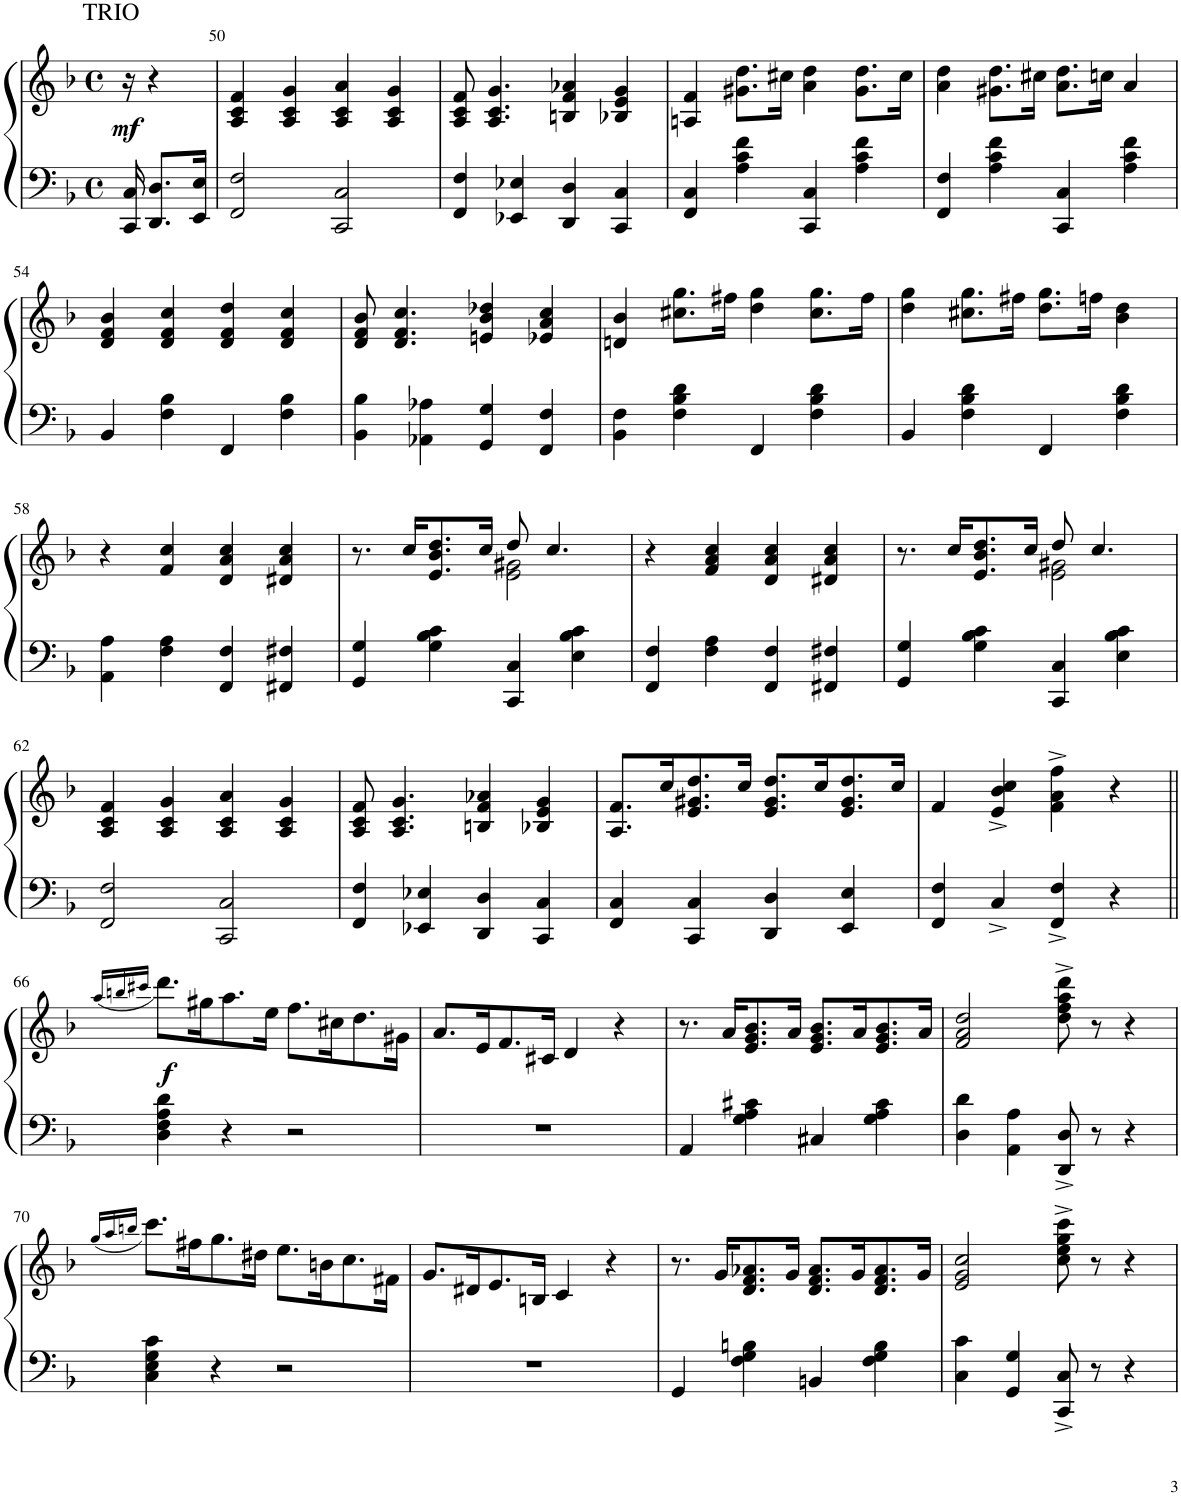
**kern	**kern	**dynam
*part1	*part1	*part1
*staff2	*staff1	*staff1/2
*I"Piano	*	*
*I'Pno.	*	*
!!LO:PB:g=z
*clefF4	*clefG2	*
*k[b-]	*k[b-]	*
*M4/4	*M4/4	*
*met(c)	*met(c)	*
=49X1	=49X1	=49X1
!	!LO:TX:a:t=TRIO	!
!	!	!LO:DY:b
16CC/ 16C/	16r	mf
8.DD/ 8.D/L	4r	.
16EE/ 16E/Jk	.	.
=50	=50	=50
2FF/ 2F/	4A/ 4c/ 4f/	.
.	4A/ 4c/ 4g/	.
2CC/ 2C/	4A/ 4c/ 4a/	.
.	4A/ 4c/ 4g/	.
=51	=51	=51
4FF/ 4F/	8A/ 8c/ 8f/	.
.	4.A/ 4.c/ 4.g/	.
4EE-X/ 4E-X/	.	.
4DD/ 4D/	4Bn/ 4f/ 4a-X/	.
4CC/ 4C/	4B-X/ 4e/ 4g/	.
=52	=52	=52
4FF/ 4C/	4An/ 4f/	.
4A\ 4c\ 4f\	8.g#X\ 8.dd\L	.
.	16cc#X\Jk	.
4CC/ 4C/	4a\ 4dd\	.
4A\ 4c\ 4f\	8.g#\ 8.dd\L	.
.	16cc#\Jk	.
=53	=53	=53
4FF/ 4F/	4a\ 4dd\	.
4A\ 4c\ 4f\	8.g#X\ 8.dd\L	.
.	16cc#X\Jk	.
4CC/ 4C/	8.a\ 8.dd\L	.
.	16ccn\Jk	.
4A\ 4c\ 4f\	4a/	.
!!LO:LB:g=z
=54	=54	=54
4BB-/	4d/ 4f/ 4b-/	.
4F\ 4B-\	4d/ 4f/ 4cc/	.
4FF/	4d/ 4f/ 4dd/	.
4F\ 4B-\	4d/ 4f/ 4cc/	.
=55	=55	=55
4BB-\ 4B-\	8d/ 8f/ 8b-/	.
.	4.d/ 4.f/ 4.cc/	.
4AA-X\ 4A-X\	.	.
4GG/ 4G/	4en/ 4b-/ 4dd-X/	.
4FF/ 4F/	4e-X/ 4a/ 4cc/	.
=56	=56	=56
4BB-\ 4F\	4dn/ 4b-/	.
4F\ 4B-\ 4d\	8.cc#X\ 8.gg\L	.
.	16ff#X\Jk	.
4FF/	4dd\ 4gg\	.
4F\ 4B-\ 4d\	8.cc#\ 8.gg\L	.
.	16ff#\Jk	.
=57	=57	=57
4BB-/	4dd\ 4gg\	.
4F\ 4B-\ 4d\	8.cc#X\ 8.gg\L	.
.	16ff#X\Jk	.
4FF/	8.dd\ 8.gg\L	.
.	16ffn\Jk	.
4F\ 4B-\ 4d\	4b-\ 4dd\	.
!!LO:LB:g=z
=58	=58	=58
4AA\ 4A\	4r	.
4F\ 4A\	4f/ 4cc/	.
4FF/ 4F/	4d/ 4a/ 4cc/	.
4FF#X/ 4F#X/	4d#X/ 4a/ 4cc/	.
=59	=59	=59
*	*^	*
4GG/ 4G/	8.r	2ryy	.
.	16cc/KL	.	.
4G\ 4B-\ 4c\	8.e/ 8.b-/ 8.dd/	.	.
.	16cc/Jk	.	.
4CC/ 4C/	8dd/	2e\ 2g#X\	.
.	4.cc/	.	.
4E\ 4B-\ 4c\	.	.	.
*	*v	*v	*
=60	=60	=60
4FF/ 4F/	4r	.
4F\ 4A\	4f/ 4a/ 4cc/	.
4FF/ 4F/	4d/ 4a/ 4cc/	.
4FF#X/ 4F#X/	4d#X/ 4a/ 4cc/	.
=61	=61	=61
*	*^	*
4GG/ 4G/	8.r	2ryy	.
.	16cc/KL	.	.
4G\ 4B-\ 4c\	8.e/ 8.b-/ 8.dd/	.	.
.	16cc/Jk	.	.
4CC/ 4C/	8dd/	2e\ 2g#X\	.
.	4.cc/	.	.
4E\ 4B-\ 4c\	.	.	.
*	*v	*v	*
!!LO:LB:g=z
=62	=62	=62
2FF/ 2F/	4A/ 4c/ 4f/	.
.	4A/ 4c/ 4g/	.
2CC/ 2C/	4A/ 4c/ 4a/	.
.	4A/ 4c/ 4g/	.
=63	=63	=63
4FF/ 4F/	8A/ 8c/ 8f/	.
.	4.A/ 4.c/ 4.g/	.
4EE-X/ 4E-X/	.	.
4DD/ 4D/	4Bn/ 4f/ 4a-X/	.
4CC/ 4C/	4B-X/ 4e/ 4g/	.
=64	=64	=64
4FF/ 4C/	8.A/ 8.f/L	.
.	16cc/K	.
4CC/ 4C/	8.e/ 8.g#X/ 8.dd/	.
.	16cc/Jk	.
4DD/ 4D/	8.e/ 8.g#/ 8.dd/L	.
.	16cc/K	.
4EE/ 4E/	8.e/ 8.g#/ 8.dd/	.
.	16cc/Jk	.
=65	=65	=65
4FF/ 4F/	4f/	.
4C^/	4e/^ 4b-/^ 4cc/^	.
4FF/^ 4F/^	4f\^ 4a\^ 4ff\^	.
4r	4r	.
!!LO:LB:g=z
=66||	=66||	=66||
.	(16qaa/LL	.
.	16qbbn/	.
.	16qccc#X/JJ	.
!	!	!LO:DY:b
4D\ 4F\ 4A\ 4d\	8.ddd\L)	f
.	16gg#X\K	.
4r	8.aa\	.
.	16ee\Jk	.
2r	8.ff\L	.
.	16cc#X\K	.
.	8.dd\	.
.	16g#X\Jk	.
=67	=67	=67
1r	8.a/L	.
.	16e/K	.
.	8.f/	.
.	16c#X/Jk	.
.	4d/	.
.	4r	.
=68	=68	=68
4AA/	8.r	.
.	16a/KL	.
4G\ 4A\ 4c#X\	8.e/ 8.g/ 8.b-/	.
.	16a/Jk	.
4C#X/	8.e/ 8.g/ 8.b-/L	.
.	16a/K	.
4G\ 4A\ 4c#\	8.e/ 8.g/ 8.b-/	.
.	16a/Jk	.
=69	=69	=69
4D\ 4d\	2f/ 2a/ 2dd/	.
4AA\ 4A\	.	.
8DD/^ 8D/^	8dd\^ 8ff\^ 8aa\^ 8ddd\^	.
8r	8r	.
4r	4r	.
!!LO:LB:g=z
=70	=70	=70
.	(16qgg/LL	.
.	16qaa/	.
.	16qbbn/JJ	.
4C\ 4E\ 4G\ 4c\	8.ccc\L)	.
.	16ff#X\K	.
4r	8.gg\	.
.	16dd#X\Jk	.
2r	8.ee\L	.
.	16bn\K	.
.	8.cc\	.
.	16f#X\Jk	.
=71	=71	=71
1r	8.g/L	.
.	16d#X/K	.
.	8.e/	.
.	16Bn/Jk	.
.	4c/	.
.	4r	.
=72	=72	=72
4GG/	8.r	.
.	16g/KL	.
4F\ 4G\ 4Bn\	8.d/ 8.f/ 8.a-X/	.
.	16g/Jk	.
4BBn/	8.d/ 8.f/ 8.a-/L	.
.	16g/K	.
4F\ 4G\ 4B\	8.d/ 8.f/ 8.a-/	.
.	16g/Jk	.
=73	=73	=73
4C\ 4c\	2e/ 2g/ 2cc/	.
4GG/ 4G/	.	.
8CC/^ 8C/^	8cc\^ 8ee\^ 8gg\^ 8ccc\^	.
8r	8r	.
4r	4r	.
=	=	=
*-	*-	*-
